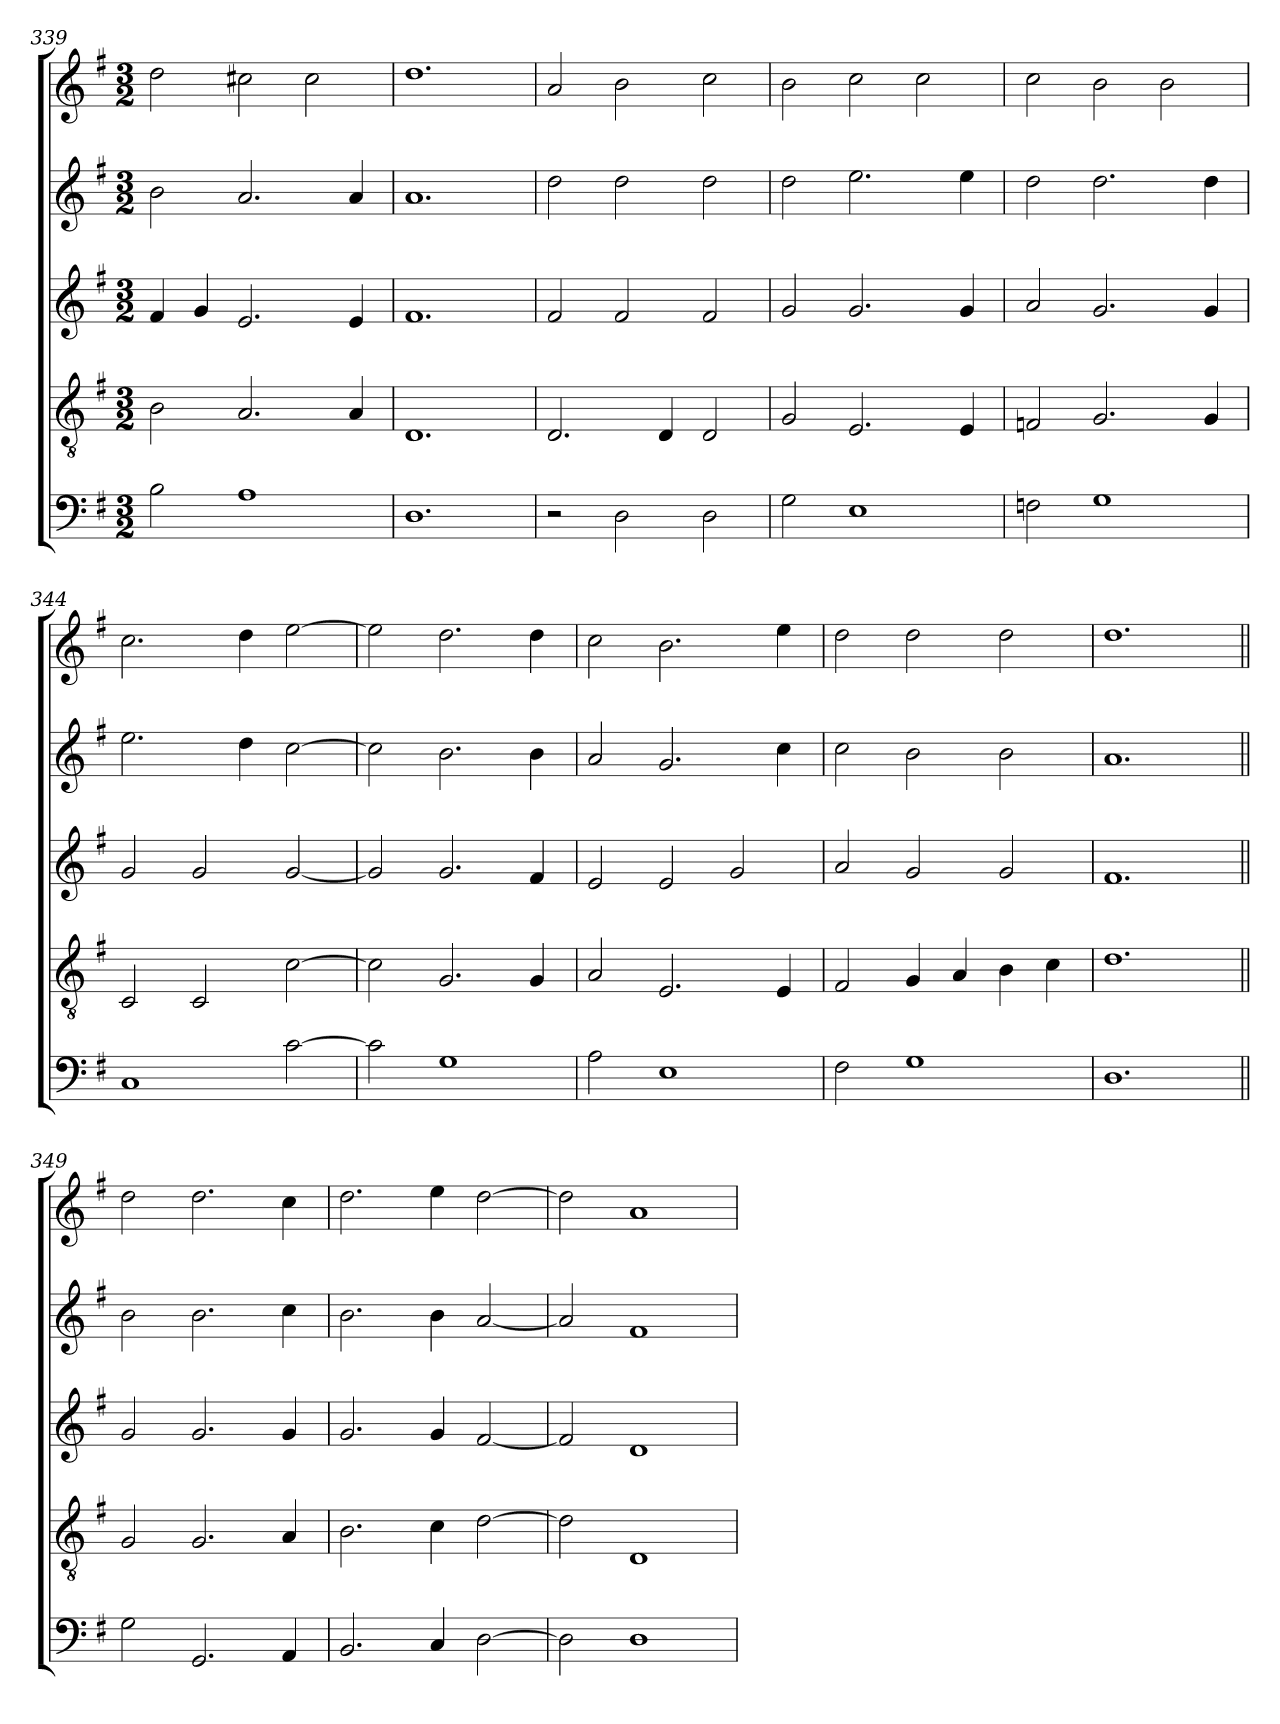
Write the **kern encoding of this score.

**kern	**kern	**kern	**kern	**kern
*part5	*part4	*part3	*part2	*part1
*staff5	*staff4	*staff3	*staff2	*staff1
*clefF4	*clefGv2	*clefG2	*clefG2	*clefG2
*k[f#]	*k[f#]	*k[f#]	*k[f#]	*k[f#]
*G:	*G:	*G:	*G:	*G:
*M3/2	*M3/2	*M3/2	*M3/2	*M3/2
=339	=339	=339	=339	=339
2B\	2B\	4f#/	2b\	2dd\
.	.	4g/	.	.
1A	2.A/	2.e/	2.a/	2cc#X\
.	.	.	.	2cc#\
.	4A/	4e/	4a/	.
=340	=340	=340	=340	=340
1.D	1.D	1.f#	1.a	1.dd
=341	=341	=341	=341	=341
2r	2.D/	2f#/	2dd\	2a/
2D\	.	2f#/	2dd\	2b\
.	4D/	.	.	.
2D\	2D/	2f#/	2dd\	2cc\
!!LO:LB:g=z
=342	=342	=342	=342	=342
2G\	2G/	2g/	2dd\	2b\
1E	2.E/	2.g/	2.ee\	2cc\
.	.	.	.	2cc\
.	4E/	4g/	4ee\	.
=343	=343	=343	=343	=343
2Fn\	2Fn/	2a/	2dd\	2cc\
1G	2.G/	2.g/	2.dd\	2b\
.	.	.	.	2b\
.	4G/	4g/	4dd\	.
=344	=344	=344	=344	=344
1C	2C/	2g/	2.ee\	2.cc\
.	2C/	2g/	.	.
.	.	.	4dd\	4dd\
[>2c\	[>2c\	[<2g/	[>2cc\	[>2ee\
!!LO:LB:g=z
=345	=345	=345	=345	=345
2c\]	2c\]	2g/]	2cc\]	2ee\]
1G	2.G/	2.g/	2.b\	2.dd\
.	4G/	4f#/	4b\	4dd\
=346	=346	=346	=346	=346
2A\	2A/	2e/	2a/	2cc\
1E	2.E/	2e/	2.g/	2.b\
.	.	2g/	.	.
.	4E/	.	4cc\	4ee\
=347	=347	=347	=347	=347
2F#\	2F#/	2a/	2cc\	2dd\
1G	4G/	2g/	2b\	2dd\
.	4A/	.	.	.
.	4B\	2g/	2b\	2dd\
.	4c\	.	.	.
=348	=348	=348	=348	=348
1.D	1.d	1.f#	1.a	1.dd
=349||	=349||	=349||	=349||	=349||
2G\	2G/	2g/	2b\	2dd\
2.GG/	2.G/	2.g/	2.b\	2.dd\
4AA/	4A/	4g/	4cc\	4cc\
=350	=350	=350	=350	=350
2.BB/	2.B\	2.g/	2.b\	2.dd\
4C/	4c\	4g/	4b\	4ee\
[>2D\	[>2d\	[<2f#/	[<2a/	[>2dd\
!!LO:PB:g=z
=351	=351	=351	=351	=351
2D\]	2d\]	2f#/]	2a/]	2dd\]
1D	1D	1d	1f#	1a
=	=	=	=	=
*-	*-	*-	*-	*-
